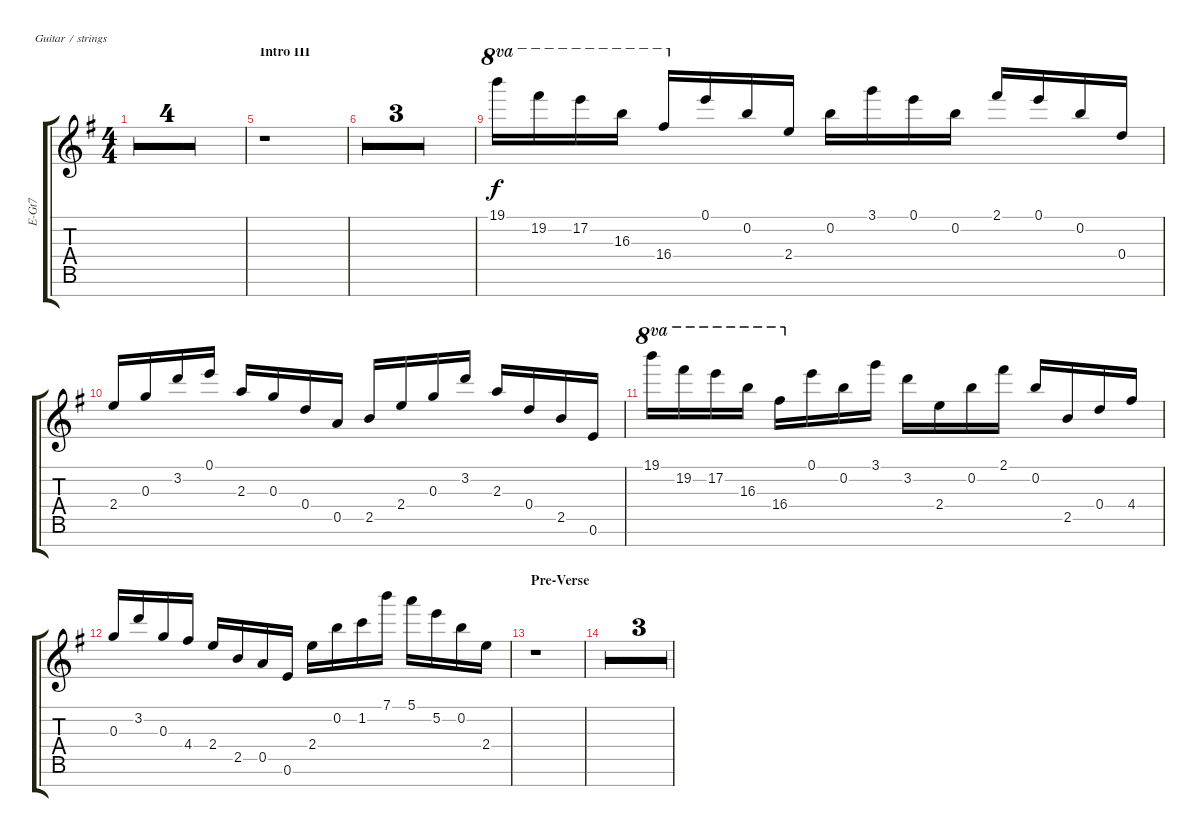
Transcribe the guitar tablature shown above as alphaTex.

\defaultSystemsLayout 4
\bracketExtendMode groupsimilarinstruments
\otherSystemsTrackNameOrientation horizontal
\track ("Keyboard Solos" "E-Gt7") {multiBarRest instrument distortionguitar}
\staff {score tabs}
\capo 12
\tuning (E4 B3 G3 D3 A2 E2 B1)
\ts (4 4)
\tempo 106
\clef g2
\ks g
r.1{dy f beam Down} |
r.1{beam Down} |
r.1{beam Down} |
r.1{beam Down} |
\section ("" "Intro III")
r.1{beam Down} |
r.1{beam Down} |
r.1{beam Down} |
r.1{beam Down} |
19.1{acc forcenatural}.16{ot 8va beam Down} 19.2{acc #}.16{ot 8va beam Down} 17.2{acc forcenatural}.16{ot 8va beam Down} 16.3{acc forcenatural}.16{ot 8va beam Down} 16.4{acc #}.16{ot 8va beam Up} 0.1{acc forcenatural}.16{beam Up} 0.2{acc forcenatural}.16{beam Up} 2.4{acc forcenatural}.16{beam Up} 0.2{acc forcenatural}.16{beam Down} 3.1{acc forcenatural}.16{beam Down} 0.1{acc forcenatural}.16{beam Down} 0.2{acc forcenatural}.16{beam Down} 2.1{acc #}.16{beam Up} 0.1{acc forcenatural}.16{beam Up} 0.2{acc forcenatural}.16{beam Up} 0.4{acc forcenatural}.16{beam Up} |
2.4{acc forcenatural}.16{beam Up} 0.3{acc forcenatural}.16{beam Up} 3.2{acc forcenatural}.16{beam Up} 0.1{acc forcenatural}.16{beam Up} 2.3{acc forcenatural}.16{beam Up} 0.3{acc forcenatural}.16{beam Up} 0.4{acc forcenatural}.16{beam Up} 0.5{acc forcenatural}.16{beam Up} 2.5{acc forcenatural}.16{beam Up} 2.4{acc forcenatural}.16{beam Up} 0.3{acc forcenatural}.16{beam Up} 3.2{acc forcenatural}.16{beam Up} 2.3{acc forcenatural}.16{beam Up} 0.4{acc forcenatural}.16{beam Up} 2.5{acc forcenatural}.16{beam Up} 0.6{acc forcenatural}.16{beam Up} |
19.1{acc forcenatural}.16{ot 8va beam Down} 19.2{acc #}.16{ot 8va beam Down} 17.2{acc forcenatural}.16{ot 8va beam Down} 16.3{acc forcenatural}.16{ot 8va beam Down} 16.4{acc #}.16{ot 8va beam Down} 0.1{acc forcenatural}.16{beam Down} 0.2{acc forcenatural}.16{beam Down} 3.1{acc forcenatural}.16{beam Down} 3.2{acc forcenatural}.16{beam Down} 2.4{acc forcenatural}.16{beam Down} 0.2{acc forcenatural}.16{beam Down} 2.1{acc #}.16{beam Down} 0.2{acc forcenatural}.16{beam Up} 2.5{acc forcenatural}.16{beam Up} 0.4{acc forcenatural}.16{beam Up} 4.4{acc #}.16{beam Up} |
0.3{acc forcenatural}.16{beam Up} 3.2{acc forcenatural}.16{beam Up} 0.3{acc forcenatural}.16{beam Up} 4.4{acc #}.16{beam Up} 2.4{acc forcenatural}.16{beam Up} 2.5{acc forcenatural}.16{beam Up} 0.5{acc forcenatural}.16{beam Up} 0.6{acc forcenatural}.16{beam Up} 2.4{acc forcenatural}.16{beam Down} 0.2{acc forcenatural}.16{beam Down} 1.2{acc forcenatural}.16{beam Down} 7.1{acc forcenatural}.16{beam Down} 5.1{acc forcenatural}.16{beam Down} 5.2{acc forcenatural}.16{beam Down} 0.2{acc forcenatural}.16{beam Down} 2.4{acc forcenatural}.16{beam Down} |
\section ("" "Pre-Verse")
r.1{beam Down} |
r.1{beam Down} |
r.1{beam Down} |
r.1{beam Down}
